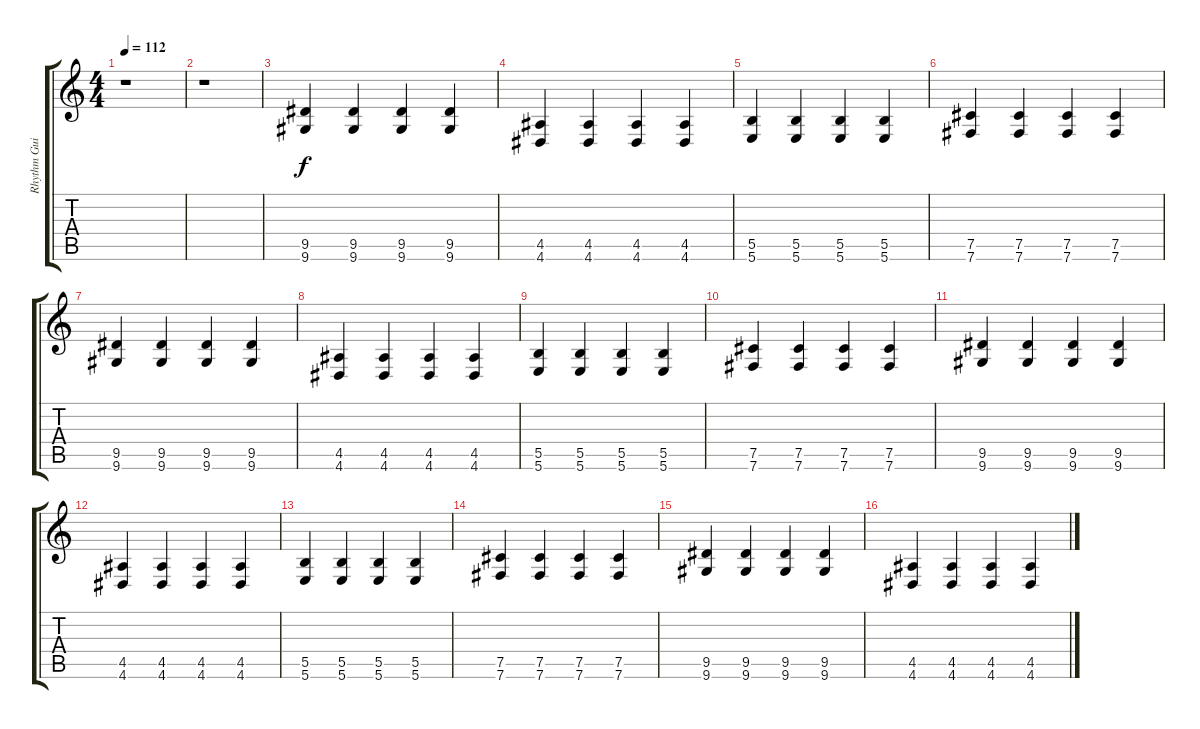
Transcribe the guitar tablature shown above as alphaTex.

\track ("Rhythm Guitar 1" "Rhythm Gui") {instrument distortionguitar}
\staff {score tabs}
\tuning (Db4 Ab3 E3 B2 Gb2 B1) {hide}
\ts (4 4)
\tempo 112
\clef g2
\ks c
r.1{dy f} |
r.1 |
(9.5 9.6).4 (9.5 9.6).4 (9.5 9.6).4 (9.5 9.6).4 |
(4.5 4.6).4 (4.5 4.6).4 (4.5 4.6).4 (4.5 4.6).4 |
(5.5 5.6).4 (5.5 5.6).4 (5.5 5.6).4 (5.5 5.6).4 |
(7.5 7.6).4 (7.5 7.6).4 (7.5 7.6).4 (7.5 7.6).4 |
(9.5 9.6).4 (9.5 9.6).4 (9.5 9.6).4 (9.5 9.6).4 |
(4.5 4.6).4 (4.5 4.6).4 (4.5 4.6).4 (4.5 4.6).4 |
(5.5 5.6).4 (5.5 5.6).4 (5.5 5.6).4 (5.5 5.6).4 |
(7.5 7.6).4 (7.5 7.6).4 (7.5 7.6).4 (7.5 7.6).4 |
(9.5 9.6).4 (9.5 9.6).4 (9.5 9.6).4 (9.5 9.6).4 |
(4.5 4.6).4 (4.5 4.6).4 (4.5 4.6).4 (4.5 4.6).4 |
(5.5 5.6).4 (5.5 5.6).4 (5.5 5.6).4 (5.5 5.6).4 |
(7.5 7.6).4 (7.5 7.6).4 (7.5 7.6).4 (7.5 7.6).4 |
(9.5 9.6).4 (9.5 9.6).4 (9.5 9.6).4 (9.5 9.6).4 |
(4.5 4.6).4 (4.5 4.6).4 (4.5 4.6).4 (4.5 4.6).4
